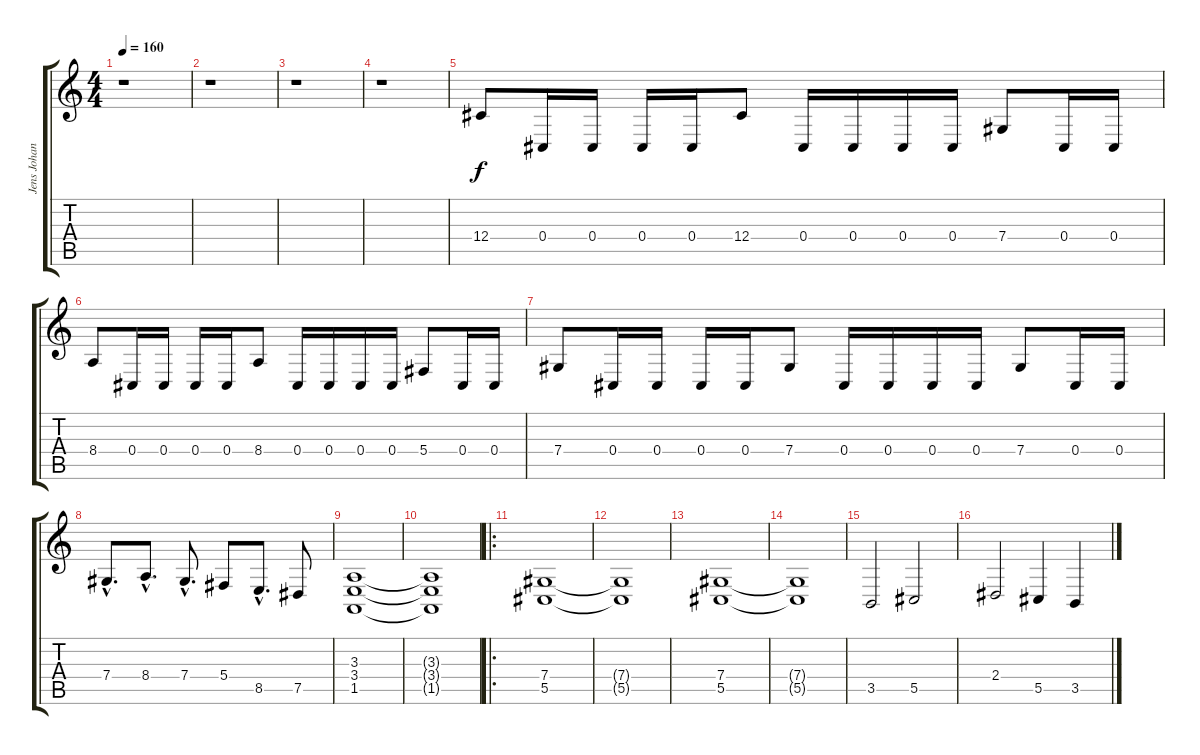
\track ("Jens Johansen" "Jens Johan") {instrument stringensemble1}
\staff {score tabs}
\tuning (Eb4 Bb3 Gb3 Db3 Ab2 Eb2) {hide}
\ts (4 4)
\tempo 160
\clef g2
\ks c
r.1{dy f} |
r.1 |
r.1 |
r.1 |
12.4.8{instrument electricpiano2} 0.4.16 0.4.16 0.4.16 0.4.16 12.4.8 0.4.16 0.4.16 0.4.16 0.4.16 7.4.8 0.4.16 0.4.16 |
8.4.8 0.4.16 0.4.16 0.4.16 0.4.16 8.4.8 0.4.16 0.4.16 0.4.16 0.4.16 5.4.8 0.4.16 0.4.16 |
7.4.8 0.4.16 0.4.16 0.4.16 0.4.16 7.4.8 0.4.16 0.4.16 0.4.16 0.4.16 7.4.8 0.4.16 0.4.16 |
7.4{hac}.8{d} 8.4{hac}.8{d} 7.4{hac}.8{d} 5.4.8 8.5{hac}.8{d} 7.5.8 |
(3.3 3.4 1.5).1{instrument stringensemble1} |
(3.3{t} 3.4{t} 1.5{t}).1 |
\ro
(7.4 5.5).1 |
(7.4{t} 5.5{t}).1 |
(7.4 5.5).1 |
(7.4{t} 5.5{t}).1 |
3.5.2 5.5.2 |
2.4.2 5.5.4 3.5.4
